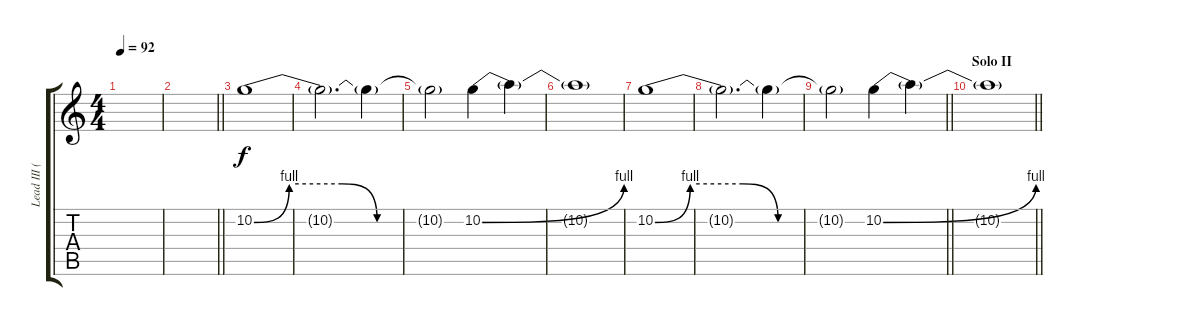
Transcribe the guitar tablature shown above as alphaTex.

\track ("Lead III (Background)" "Lead III (") {instrument distortionguitar}
\staff {score tabs}
\tuning (D4 A3 F3 C3 G2 D2) {hide}
\ts (4 4)
\tempo 92
\clef g2
\ks c
|
\barLineRight lightlight
|
\section ("" "")
10.2{be (custom 0 0 10 4 25 4 35 0 60 0)}.1 |
10.2{t}.2{d} 10.2{t}.4 |
10.2{t}.2 10.2{be (bend 0 0 60 4)}.4 10.2{t}.4 |
10.2{t}.1 |
10.2{be (custom 0 0 10 4 25 4 35 0 60 0)}.1 |
10.2{t}.2{d} 10.2{t}.4 |
\barLineRight lightlight
10.2{t}.2 10.2{be (bend 0 0 60 4)}.4 10.2{t}.4 |
\section ("" "Solo II")
\barLineRight lightlight
10.2{t}.1
